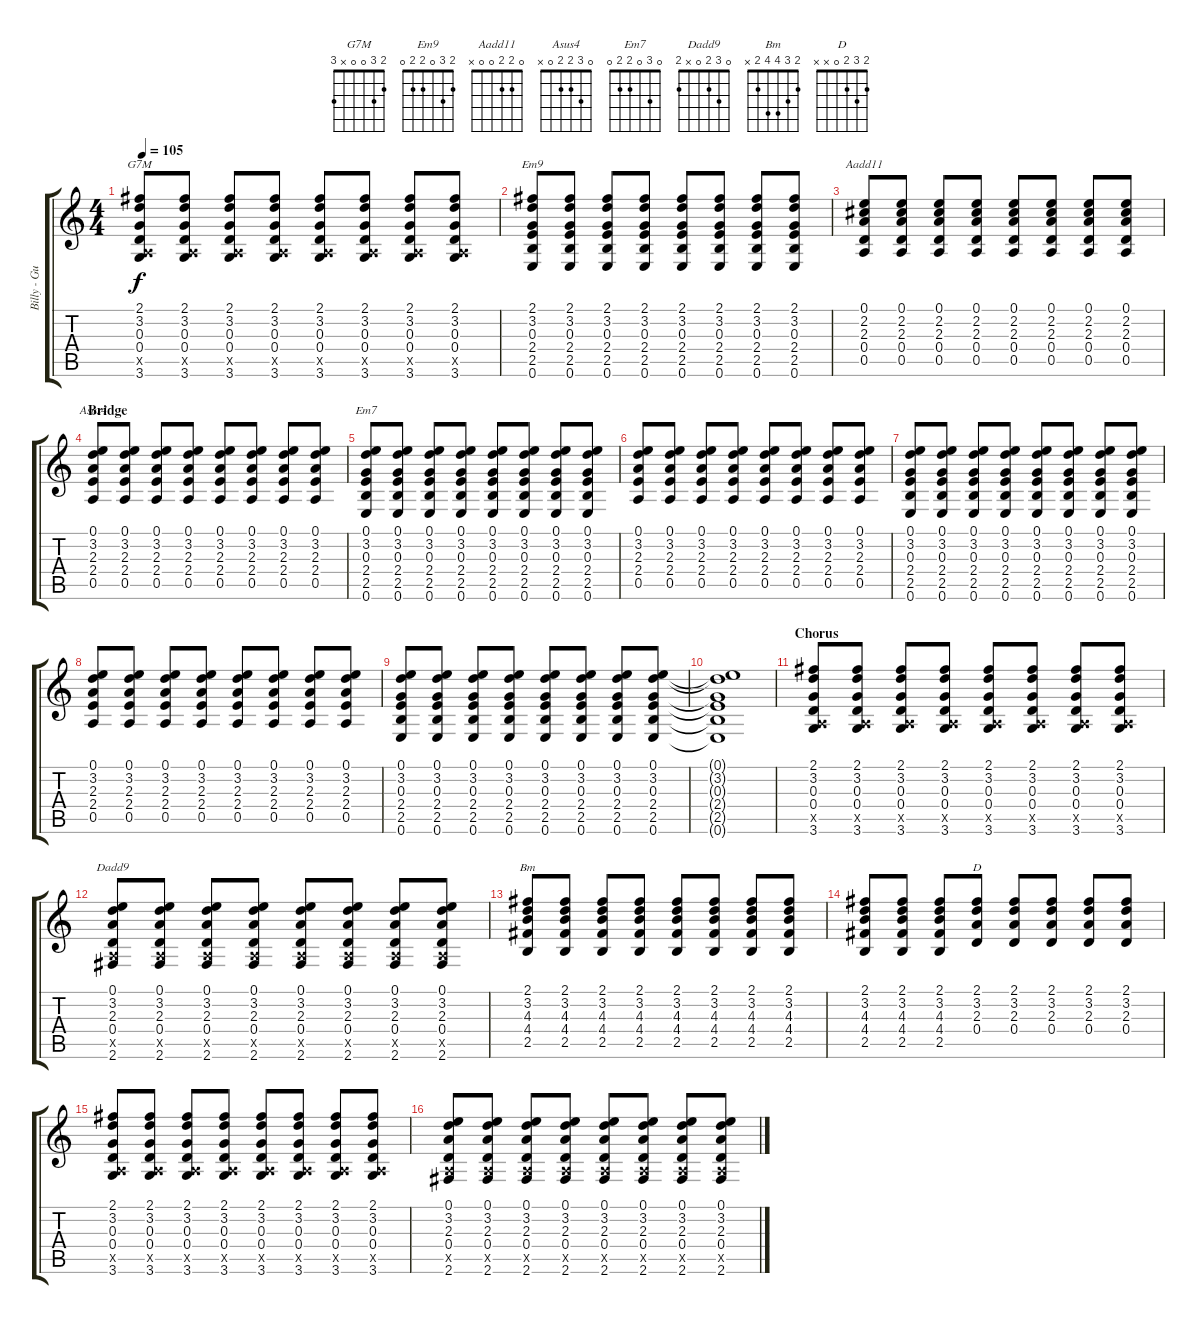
\track ("Billy - Guitar" "Billy - Gu") {instrument acousticguitarsteel}
\staff {score tabs}
\tuning (E4 B3 G3 D3 A2 E2) {hide}
\chord ("G7M" 2 3 0 0 x 3)
\chord ("Em9" 2 3 0 2 2 0)
\chord ("Aadd11" 0 2 2 0 0 x)
\chord ("Asus4" 0 3 2 2 0 x)
\chord ("Em7" 0 3 0 2 2 0)
\chord ("Dadd9" 0 3 2 0 x 2)
\chord ("Bm" 2 3 4 4 2 x)
\chord ("D" 2 3 2 0 x x)
\ts (4 4)
\tempo 105
\clef g2
\ks c
(2.1 3.2 0.3 0.4 0.5{x} 3.6).8{ch "G7M" dy f} (2.1 3.2 0.3 0.4 0.5{x} 3.6).8 (2.1 3.2 0.3 0.4 0.5{x} 3.6).8 (2.1 3.2 0.3 0.4 0.5{x} 3.6).8 (2.1 3.2 0.3 0.4 0.5{x} 3.6).8 (2.1 3.2 0.3 0.4 0.5{x} 3.6).8 (2.1 3.2 0.3 0.4 0.5{x} 3.6).8 (2.1 3.2 0.3 0.4 0.5{x} 3.6).8 |
(2.1 3.2 0.3 2.4 2.5 0.6).8{ch "Em9"} (2.1 3.2 0.3 2.4 2.5 0.6).8 (2.1 3.2 0.3 2.4 2.5 0.6).8 (2.1 3.2 0.3 2.4 2.5 0.6).8 (2.1 3.2 0.3 2.4 2.5 0.6).8 (2.1 3.2 0.3 2.4 2.5 0.6).8 (2.1 3.2 0.3 2.4 2.5 0.6).8 (2.1 3.2 0.3 2.4 2.5 0.6).8 |
(0.1 2.2 2.3 0.4 0.5).8{ch "Aadd11"} (0.1 2.2 2.3 0.4 0.5).8 (0.1 2.2 2.3 0.4 0.5).8 (0.1 2.2 2.3 0.4 0.5).8 (0.1 2.2 2.3 0.4 0.5).8 (0.1 2.2 2.3 0.4 0.5).8 (0.1 2.2 2.3 0.4 0.5).8 (0.1 2.2 2.3 0.4 0.5).8 |
\section ("" "Bridge")
(0.1 3.2 2.3 2.4 0.5).8{ch "Asus4"} (0.1 3.2 2.3 2.4 0.5).8 (0.1 3.2 2.3 2.4 0.5).8 (0.1 3.2 2.3 2.4 0.5).8 (0.1 3.2 2.3 2.4 0.5).8 (0.1 3.2 2.3 2.4 0.5).8 (0.1 3.2 2.3 2.4 0.5).8 (0.1 3.2 2.3 2.4 0.5).8 |
(0.1 3.2 0.3 2.4 2.5 0.6).8{ch "Em7"} (0.1 3.2 0.3 2.4 2.5 0.6).8 (0.1 3.2 0.3 2.4 2.5 0.6).8 (0.1 3.2 0.3 2.4 2.5 0.6).8 (0.1 3.2 0.3 2.4 2.5 0.6).8 (0.1 3.2 0.3 2.4 2.5 0.6).8 (0.1 3.2 0.3 2.4 2.5 0.6).8 (0.1 3.2 0.3 2.4 2.5 0.6).8 |
(0.1 3.2 2.3 2.4 0.5).8 (0.1 3.2 2.3 2.4 0.5).8 (0.1 3.2 2.3 2.4 0.5).8 (0.1 3.2 2.3 2.4 0.5).8 (0.1 3.2 2.3 2.4 0.5).8 (0.1 3.2 2.3 2.4 0.5).8 (0.1 3.2 2.3 2.4 0.5).8 (0.1 3.2 2.3 2.4 0.5).8 |
(0.1 3.2 0.3 2.4 2.5 0.6).8 (0.1 3.2 0.3 2.4 2.5 0.6).8 (0.1 3.2 0.3 2.4 2.5 0.6).8 (0.1 3.2 0.3 2.4 2.5 0.6).8 (0.1 3.2 0.3 2.4 2.5 0.6).8 (0.1 3.2 0.3 2.4 2.5 0.6).8 (0.1 3.2 0.3 2.4 2.5 0.6).8 (0.1 3.2 0.3 2.4 2.5 0.6).8 |
(0.1 3.2 2.3 2.4 0.5).8 (0.1 3.2 2.3 2.4 0.5).8 (0.1 3.2 2.3 2.4 0.5).8 (0.1 3.2 2.3 2.4 0.5).8 (0.1 3.2 2.3 2.4 0.5).8 (0.1 3.2 2.3 2.4 0.5).8 (0.1 3.2 2.3 2.4 0.5).8 (0.1 3.2 2.3 2.4 0.5).8 |
(0.1 3.2 0.3 2.4 2.5 0.6).8 (0.1 3.2 0.3 2.4 2.5 0.6).8 (0.1 3.2 0.3 2.4 2.5 0.6).8 (0.1 3.2 0.3 2.4 2.5 0.6).8 (0.1 3.2 0.3 2.4 2.5 0.6).8 (0.1 3.2 0.3 2.4 2.5 0.6).8 (0.1 3.2 0.3 2.4 2.5 0.6).8 (0.1 3.2 0.3 2.4 2.5 0.6).8 |
(0.1{t} 3.2{t} 0.3{t} 2.4{t} 2.5{t} 0.6{t}).1 |
\section ("" "Chorus")
(2.1 3.2 0.3 0.4 0.5{x} 3.6).8 (2.1 3.2 0.3 0.4 0.5{x} 3.6).8 (2.1 3.2 0.3 0.4 0.5{x} 3.6).8 (2.1 3.2 0.3 0.4 0.5{x} 3.6).8 (2.1 3.2 0.3 0.4 0.5{x} 3.6).8 (2.1 3.2 0.3 0.4 0.5{x} 3.6).8 (2.1 3.2 0.3 0.4 0.5{x} 3.6).8 (2.1 3.2 0.3 0.4 0.5{x} 3.6).8 |
(0.1 3.2 2.3 0.4 0.5{x} 2.6).8{ch "Dadd9"} (0.1 3.2 2.3 0.4 0.5{x} 2.6).8 (0.1 3.2 2.3 0.4 0.5{x} 2.6).8 (0.1 3.2 2.3 0.4 0.5{x} 2.6).8 (0.1 3.2 2.3 0.4 0.5{x} 2.6).8 (0.1 3.2 2.3 0.4 0.5{x} 2.6).8 (0.1 3.2 2.3 0.4 0.5{x} 2.6).8 (0.1 3.2 2.3 0.4 0.5{x} 2.6).8 |
(2.1 3.2 4.3 4.4 2.5).8{ch "Bm"} (2.1 3.2 4.3 4.4 2.5).8 (2.1 3.2 4.3 4.4 2.5).8 (2.1 3.2 4.3 4.4 2.5).8 (2.1 3.2 4.3 4.4 2.5).8 (2.1 3.2 4.3 4.4 2.5).8 (2.1 3.2 4.3 4.4 2.5).8 (2.1 3.2 4.3 4.4 2.5).8 |
(2.1 3.2 4.3 4.4 2.5).8 (2.1 3.2 4.3 4.4 2.5).8 (2.1 3.2 4.3 4.4 2.5).8 (2.1 3.2 2.3 0.4).8{ch "D"} (2.1 3.2 2.3 0.4).8 (2.1 3.2 2.3 0.4).8 (2.1 3.2 2.3 0.4).8 (2.1 3.2 2.3 0.4).8 |
(2.1 3.2 0.3 0.4 0.5{x} 3.6).8 (2.1 3.2 0.3 0.4 0.5{x} 3.6).8 (2.1 3.2 0.3 0.4 0.5{x} 3.6).8 (2.1 3.2 0.3 0.4 0.5{x} 3.6).8 (2.1 3.2 0.3 0.4 0.5{x} 3.6).8 (2.1 3.2 0.3 0.4 0.5{x} 3.6).8 (2.1 3.2 0.3 0.4 0.5{x} 3.6).8 (2.1 3.2 0.3 0.4 0.5{x} 3.6).8 |
(0.1 3.2 2.3 0.4 0.5{x} 2.6).8 (0.1 3.2 2.3 0.4 0.5{x} 2.6).8 (0.1 3.2 2.3 0.4 0.5{x} 2.6).8 (0.1 3.2 2.3 0.4 0.5{x} 2.6).8 (0.1 3.2 2.3 0.4 0.5{x} 2.6).8 (0.1 3.2 2.3 0.4 0.5{x} 2.6).8 (0.1 3.2 2.3 0.4 0.5{x} 2.6).8 (0.1 3.2 2.3 0.4 0.5{x} 2.6).8
